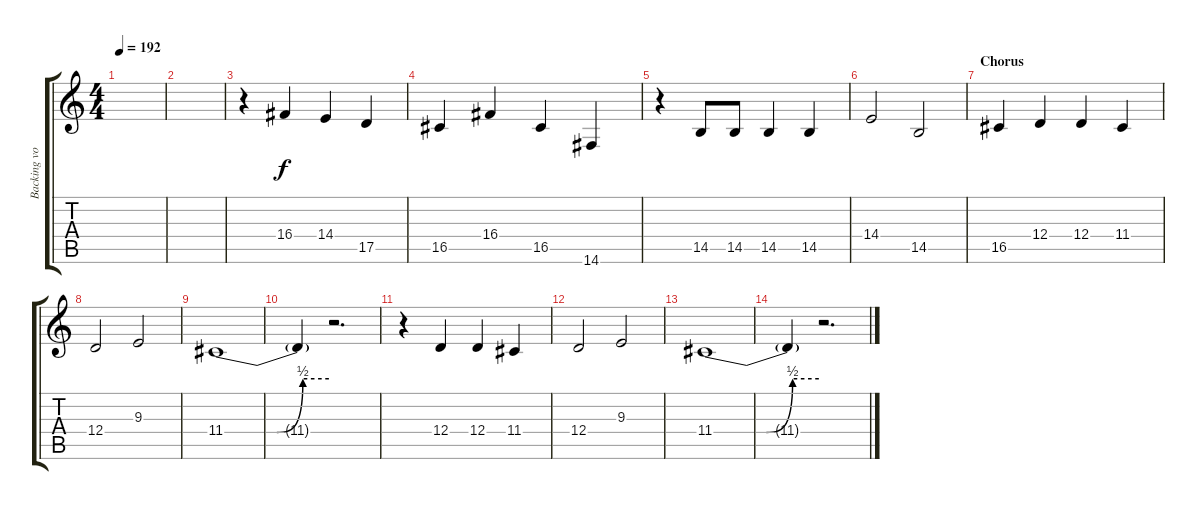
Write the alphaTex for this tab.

\track ("Backing vocals" "Backing vo") {instrument stringensemble1}
\staff {score tabs}
\tuning (E4 B3 G3 D3 A2 E2) {hide}
\ts (4 4)
\tempo 192
\clef g2
\ks c
|
|
r.4 16.4.4 14.4.4 17.5.4 |
16.5.4 16.4.4 16.5.4 14.6.4 |
r.4 14.5.8 14.5.8 14.5.4 14.5.4 |
14.4.2 14.5.2 |
\section ("" "Chorus")
16.5.4 12.4.4 12.4.4 11.4.4 |
12.4.2 9.3.2 |
11.4{be (custom 0 0 30 0 45 2 60 2)}.1 |
11.4{t}.4 r.2{d} |
r.4 12.4.4 12.4.4 11.4.4 |
12.4.2 9.3.2 |
11.4{be (custom 0 0 30 0 45 2 60 2)}.1 |
11.4{t}.4 r.2{d}
